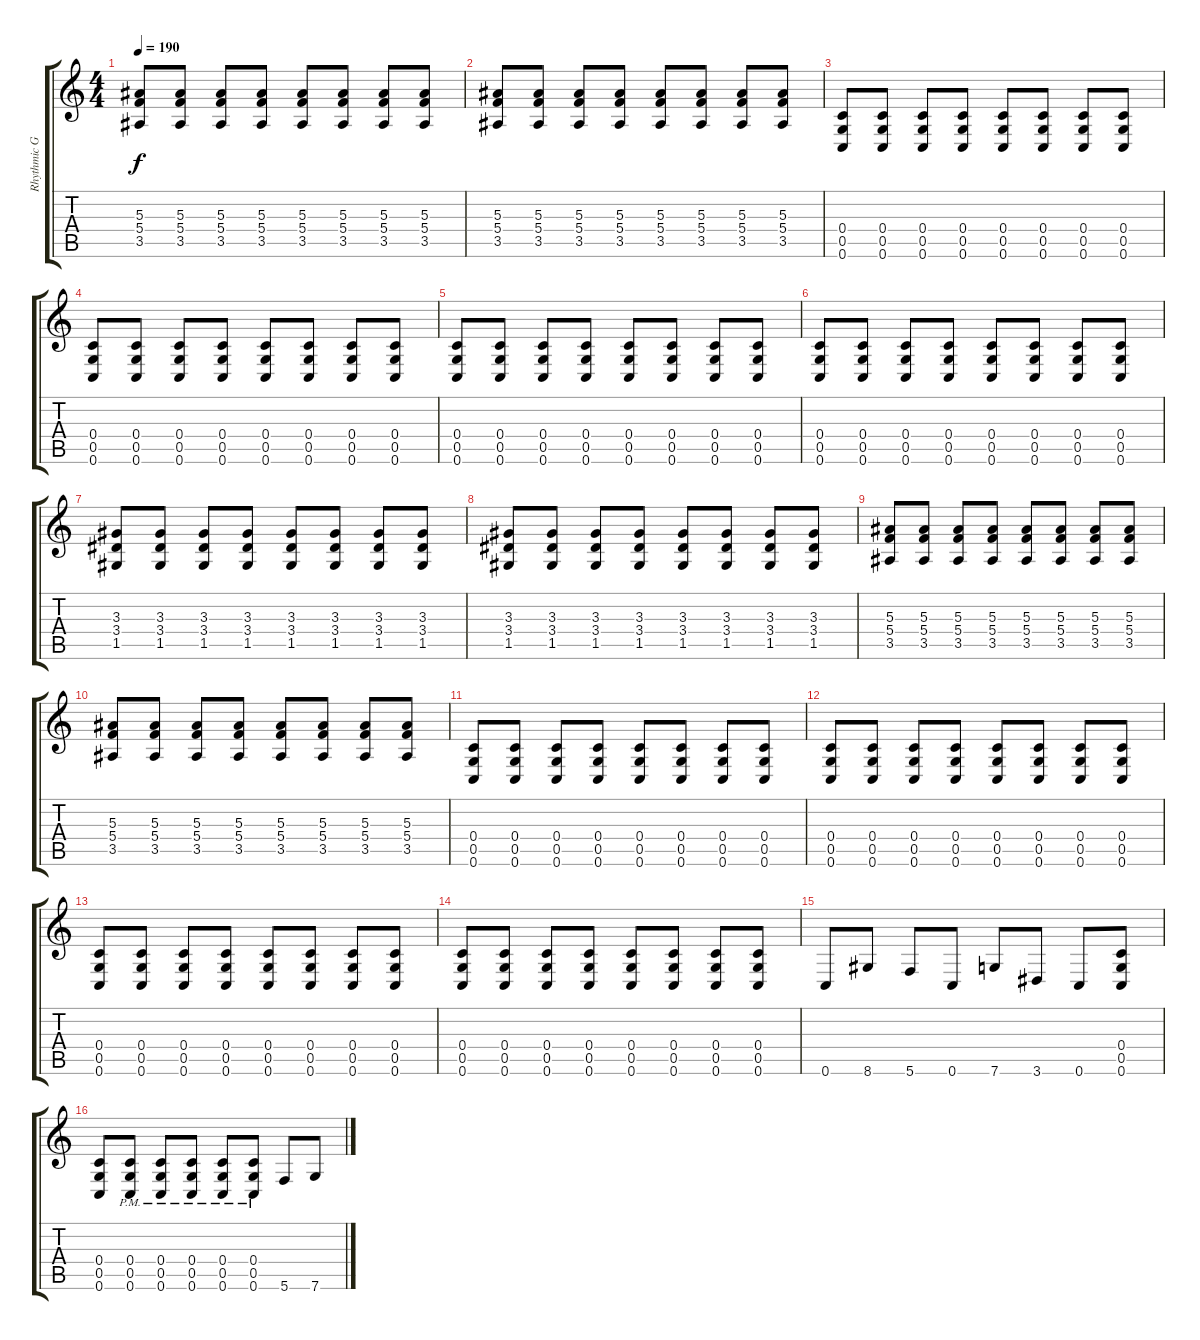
\track ("Rhythmic Guitar" "Rhythmic G") {instrument distortionguitar}
\staff {score tabs}
\tuning (D4 A3 F3 C3 G2 C2) {hide}
\ts (4 4)
\tempo 190
\clef g2
\ks c
(5.3 5.4 3.5).8{dy f} (5.3 5.4 3.5).8 (5.3 5.4 3.5).8 (5.3 5.4 3.5).8 (5.3 5.4 3.5).8 (5.3 5.4 3.5).8 (5.3 5.4 3.5).8 (5.3 5.4 3.5).8 |
(5.3 5.4 3.5).8 (5.3 5.4 3.5).8 (5.3 5.4 3.5).8 (5.3 5.4 3.5).8 (5.3 5.4 3.5).8 (5.3 5.4 3.5).8 (5.3 5.4 3.5).8 (5.3 5.4 3.5).8 |
(0.4 0.5 0.6).8 (0.4 0.5 0.6).8 (0.4 0.5 0.6).8 (0.4 0.5 0.6).8 (0.4 0.5 0.6).8 (0.4 0.5 0.6).8 (0.4 0.5 0.6).8 (0.4 0.5 0.6).8 |
(0.4 0.5 0.6).8 (0.4 0.5 0.6).8 (0.4 0.5 0.6).8 (0.4 0.5 0.6).8 (0.4 0.5 0.6).8 (0.4 0.5 0.6).8 (0.4 0.5 0.6).8 (0.4 0.5 0.6).8 |
(0.4 0.5 0.6).8 (0.4 0.5 0.6).8 (0.4 0.5 0.6).8 (0.4 0.5 0.6).8 (0.4 0.5 0.6).8 (0.4 0.5 0.6).8 (0.4 0.5 0.6).8 (0.4 0.5 0.6).8 |
(0.4 0.5 0.6).8 (0.4 0.5 0.6).8 (0.4 0.5 0.6).8 (0.4 0.5 0.6).8 (0.4 0.5 0.6).8 (0.4 0.5 0.6).8 (0.4 0.5 0.6).8 (0.4 0.5 0.6).8 |
(3.3 3.4 1.5).8 (3.3 3.4 1.5).8 (3.3 3.4 1.5).8 (3.3 3.4 1.5).8 (3.3 3.4 1.5).8 (3.3 3.4 1.5).8 (3.3 3.4 1.5).8 (3.3 3.4 1.5).8 |
(3.3 3.4 1.5).8 (3.3 3.4 1.5).8 (3.3 3.4 1.5).8 (3.3 3.4 1.5).8 (3.3 3.4 1.5).8 (3.3 3.4 1.5).8 (3.3 3.4 1.5).8 (3.3 3.4 1.5).8 |
(5.3 5.4 3.5).8 (5.3 5.4 3.5).8 (5.3 5.4 3.5).8 (5.3 5.4 3.5).8 (5.3 5.4 3.5).8 (5.3 5.4 3.5).8 (5.3 5.4 3.5).8 (5.3 5.4 3.5).8 |
(5.3 5.4 3.5).8 (5.3 5.4 3.5).8 (5.3 5.4 3.5).8 (5.3 5.4 3.5).8 (5.3 5.4 3.5).8 (5.3 5.4 3.5).8 (5.3 5.4 3.5).8 (5.3 5.4 3.5).8 |
(0.4 0.5 0.6).8 (0.4 0.5 0.6).8 (0.4 0.5 0.6).8 (0.4 0.5 0.6).8 (0.4 0.5 0.6).8 (0.4 0.5 0.6).8 (0.4 0.5 0.6).8 (0.4 0.5 0.6).8 |
(0.4 0.5 0.6).8 (0.4 0.5 0.6).8 (0.4 0.5 0.6).8 (0.4 0.5 0.6).8 (0.4 0.5 0.6).8 (0.4 0.5 0.6).8 (0.4 0.5 0.6).8 (0.4 0.5 0.6).8 |
(0.4 0.5 0.6).8 (0.4 0.5 0.6).8 (0.4 0.5 0.6).8 (0.4 0.5 0.6).8 (0.4 0.5 0.6).8 (0.4 0.5 0.6).8 (0.4 0.5 0.6).8 (0.4 0.5 0.6).8 |
(0.4 0.5 0.6).8 (0.4 0.5 0.6).8 (0.4 0.5 0.6).8 (0.4 0.5 0.6).8 (0.4 0.5 0.6).8 (0.4 0.5 0.6).8 (0.4 0.5 0.6).8 (0.4 0.5 0.6).8 |
0.6.8 8.6.8 5.6.8 0.6.8 7.6.8 3.6.8 0.6.8 (0.4 0.5 0.6).8 |
(0.4 0.5 0.6).8 (0.4{pm} 0.5{pm} 0.6{pm}).8 (0.4{pm} 0.5{pm} 0.6{pm}).8 (0.4{pm} 0.5{pm} 0.6{pm}).8 (0.4{pm} 0.5{pm} 0.6{pm}).8 (0.4{pm} 0.5{pm} 0.6{pm}).8 5.6.8 7.6.8
